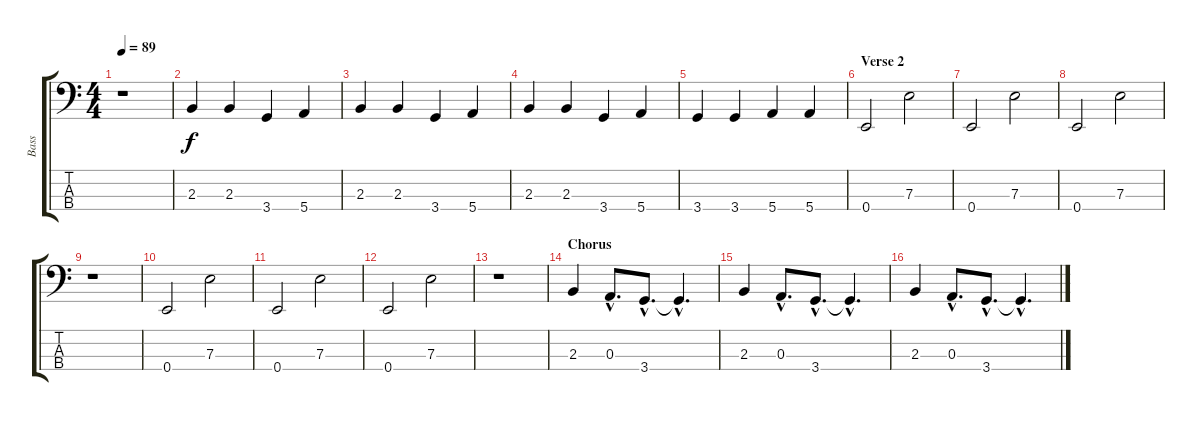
\track ("Bass" "Bass") {instrument electricbassfinger}
\staff {score tabs}
\tuning (G2 D2 A1 E1) {hide}
\ts (4 4)
\tempo 89
\clef f4
\ks c
r.1{dy f} |
2.3.4 2.3.4 3.4.4 5.4.4 |
2.3.4 2.3.4 3.4.4 5.4.4 |
2.3.4 2.3.4 3.4.4 5.4.4 |
3.4.4 3.4.4 5.4.4 5.4.4 |
\section ("" "Verse 2")
0.4.2 7.3.2 |
0.4.2 7.3.2 |
0.4.2 7.3.2 |
r.1 |
0.4.2 7.3.2 |
0.4.2 7.3.2 |
0.4.2 7.3.2 |
r.1 |
\section ("" "Chorus")
2.3.4 0.3{hac}.8{d} 3.4{hac}.8{d} 3.4{hac t}.4{d} |
2.3.4 0.3{hac}.8{d} 3.4{hac}.8{d} 3.4{hac t}.4{d} |
2.3.4 0.3{hac}.8{d} 3.4{hac}.8{d} 3.4{hac t}.4{d}
